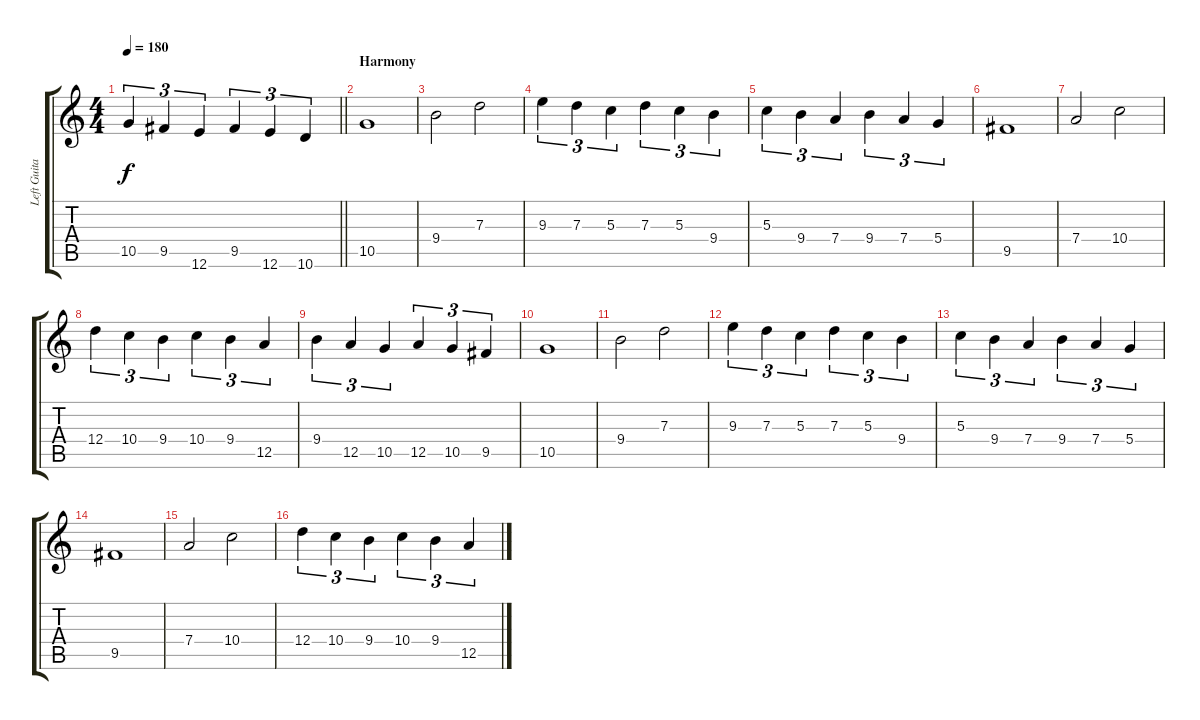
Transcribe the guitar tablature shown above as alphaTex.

\track ("Left Guitar" "Left Guita") {instrument distortionguitar}
\staff {score tabs}
\tuning (E4 B3 G3 D3 A2 E2) {hide}
\ts (4 4)
\tempo 180
\clef g2
\barLineRight lightlight
\ks c
10.5.4{tu (3 2) dy f} 9.5.4{tu (3 2)} 12.6.4{tu (3 2)} 9.5.4{tu (3 2)} 12.6.4{tu (3 2)} 10.6.4{tu (3 2)} |
\section ("" "Harmony")
10.5.1 |
9.4.2 7.3.2 |
9.3.4{tu (3 2)} 7.3.4{tu (3 2)} 5.3.4{tu (3 2)} 7.3.4{tu (3 2)} 5.3.4{tu (3 2)} 9.4.4{tu (3 2)} |
5.3.4{tu (3 2)} 9.4.4{tu (3 2)} 7.4.4{tu (3 2)} 9.4.4{tu (3 2)} 7.4.4{tu (3 2)} 5.4.4{tu (3 2)} |
9.5.1 |
7.4.2 10.4.2 |
12.4.4{tu (3 2)} 10.4.4{tu (3 2)} 9.4.4{tu (3 2)} 10.4.4{tu (3 2)} 9.4.4{tu (3 2)} 12.5.4{tu (3 2)} |
9.4.4{tu (3 2)} 12.5.4{tu (3 2)} 10.5.4{tu (3 2)} 12.5.4{tu (3 2)} 10.5.4{tu (3 2)} 9.5.4{tu (3 2)} |
10.5.1 |
9.4.2 7.3.2 |
9.3.4{tu (3 2)} 7.3.4{tu (3 2)} 5.3.4{tu (3 2)} 7.3.4{tu (3 2)} 5.3.4{tu (3 2)} 9.4.4{tu (3 2)} |
5.3.4{tu (3 2)} 9.4.4{tu (3 2)} 7.4.4{tu (3 2)} 9.4.4{tu (3 2)} 7.4.4{tu (3 2)} 5.4.4{tu (3 2)} |
9.5.1 |
7.4.2 10.4.2 |
12.4.4{tu (3 2)} 10.4.4{tu (3 2)} 9.4.4{tu (3 2)} 10.4.4{tu (3 2)} 9.4.4{tu (3 2)} 12.5.4{tu (3 2)}
